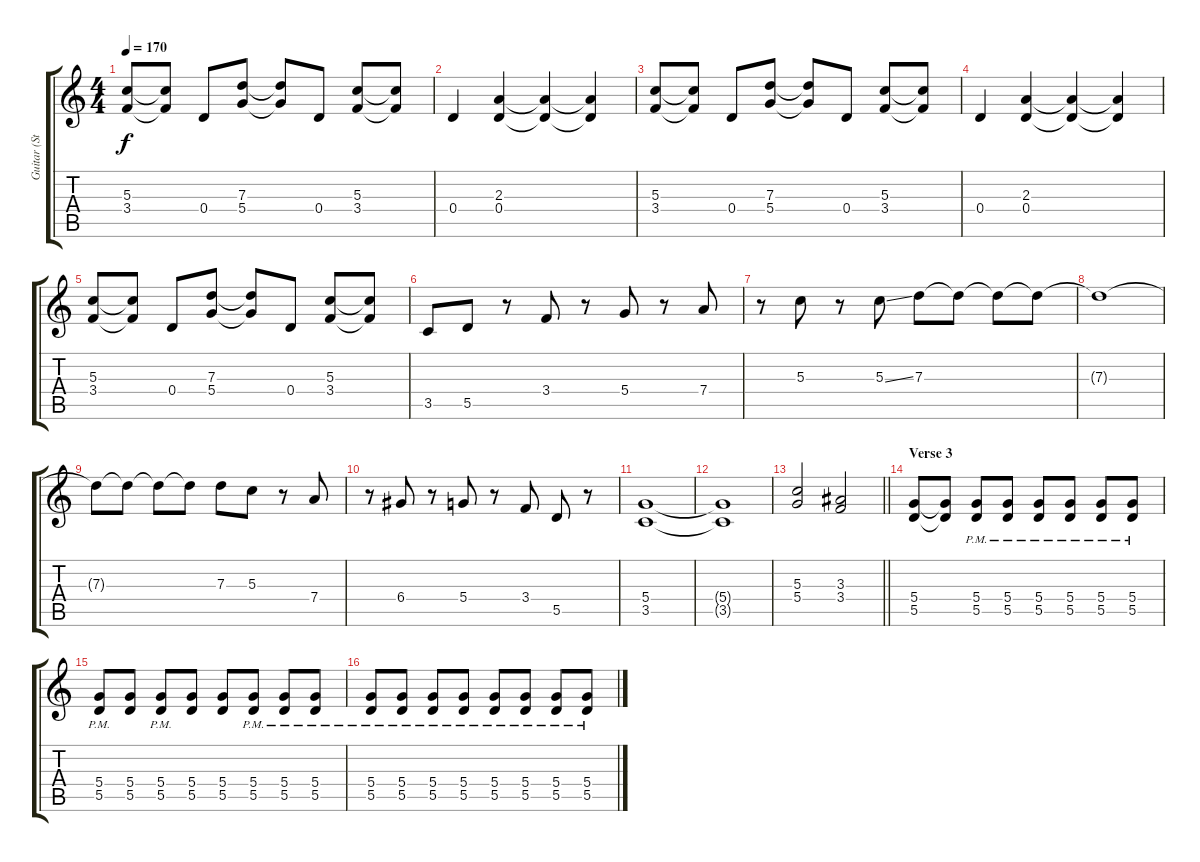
\track ("Guitar (Steve Morse)" "Guitar (St") {instrument overdrivenguitar}
\staff {score tabs}
\tuning (E4 B3 G3 D3 A2 E2) {hide}
\ts (4 4)
\tempo 170
\clef g2
\ks c
(5.3 3.4).8{dy f} (5.3{t} 3.4{t}).8 0.4.8 (7.3 5.4).8 (7.3{t} 5.4{t}).8 0.4.8 (5.3 3.4).8 (5.3{t} 3.4{t}).8 |
0.4.4{volume 16} (2.3 0.4).4 (2.3{t} 0.4{t}).4 (2.3{t} 0.4{t}).4 |
(5.3 3.4).8 (5.3{t} 3.4{t}).8 0.4.8 (7.3 5.4).8 (7.3{t} 5.4{t}).8 0.4.8 (5.3 3.4).8 (5.3{t} 3.4{t}).8 |
0.4.4 (2.3 0.4).4 (2.3{t} 0.4{t}).4 (2.3{t} 0.4{t}).4 |
(5.3 3.4).8 (5.3{t} 3.4{t}).8 0.4.8 (7.3 5.4).8 (7.3{t} 5.4{t}).8 0.4.8 (5.3 3.4).8 (5.3{t} 3.4{t}).8 |
3.5.8 5.5.8 r.8 3.4.8 r.8 5.4.8 r.8 7.4.8 |
r.8 5.3.8 r.8 5.3{ss}.8 7.3.8 7.3{t}.8 7.3{t}.8 7.3{t}.8 |
7.3{t}.1 |
7.3{t}.8 7.3{t}.8 7.3{t}.8 7.3{t}.8 7.3.8 5.3.8 r.8 7.4.8 |
r.8 6.4.8 r.8 5.4.8 r.8 3.4.8 5.5.8 r.8 |
(5.4 3.5).1 |
(5.4{t} 3.5{t}).1 |
\barLineRight lightlight
(5.3 5.4).2 (3.3 3.4).2 |
\section ("" "Verse 3")
(5.4 5.5).8 (5.4{t} 5.5{t}).8 (5.4{pm} 5.5{pm}).8 (5.4{pm} 5.5{pm}).8 (5.4{pm} 5.5{pm}).8 (5.4{pm} 5.5{pm}).8 (5.4{pm} 5.5{pm}).8 (5.4{pm} 5.5{pm}).8 |
(5.4{pm} 5.5{pm}).8 (5.4 5.5).8 (5.4{pm} 5.5{pm}).8 (5.4 5.5).8 (5.4 5.5).8 (5.4{pm} 5.5{pm}).8 (5.4{pm} 5.5{pm}).8 (5.4{pm} 5.5{pm}).8 |
(5.4{pm} 5.5{pm}).8 (5.4{pm} 5.5{pm}).8 (5.4{pm} 5.5{pm}).8 (5.4{pm} 5.5{pm}).8 (5.4{pm} 5.5{pm}).8 (5.4{pm} 5.5{pm}).8 (5.4{pm} 5.5{pm}).8 (5.4{pm} 5.5{pm}).8
